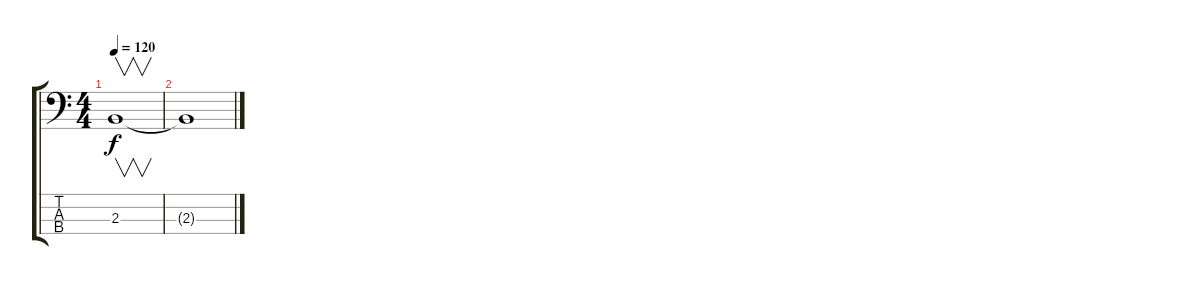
\track "" {instrument slapbass1}
\staff {score tabs}
\tuning (G2 D2 A1 E1) {hide}
\ts (4 4)
\tempo 120
\clef f4
\ks c
2.3.1{v dy f} |
2.3{t}.1
